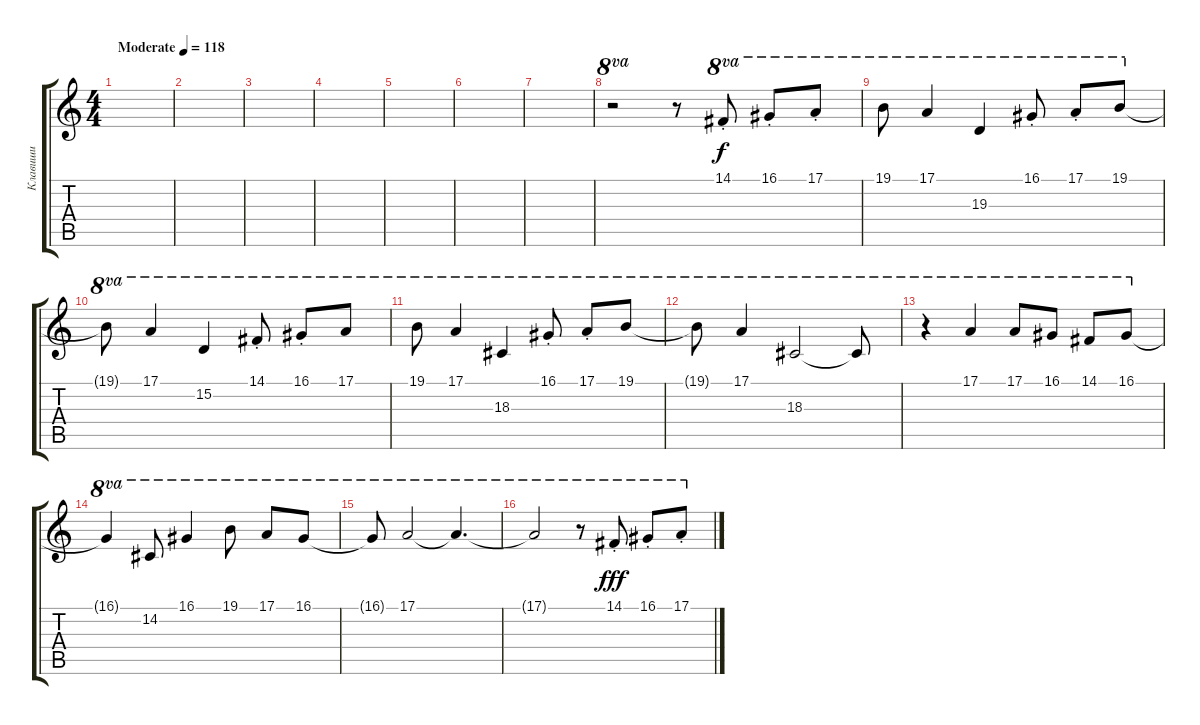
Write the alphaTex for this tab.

\track ("Клавиши" "Клавиши") {instrument synthbrass1}
\staff {score tabs}
\tuning (E4 B3 G3 D3 A2 E2) {hide}
\ts (4 4)
\tempo (118 "Moderate")
\clef g2
\ks c
|
|
|
|
|
|
|
r.2{ot 8va} r.8 14.1{st}.8{ot 8va} 16.1{st}.8{ot 8va} 17.1{st}.8{ot 8va} |
19.1.8{ot 8va} 17.1.4{ot 8va} 19.3.4{ot 8va} 16.1{st}.8{ot 8va} 17.1{st}.8{ot 8va} 19.1.8{ot 8va} |
19.1{t}.8{ot 8va} 17.1.4{ot 8va} 15.2.4{ot 8va} 14.1{st}.8{ot 8va} 16.1{st}.8{ot 8va} 17.1.8{ot 8va} |
19.1.8{ot 8va} 17.1.4{ot 8va} 18.3.4{ot 8va} 16.1{st}.8{ot 8va} 17.1{st}.8{ot 8va} 19.1.8{ot 8va} |
19.1{t}.8{ot 8va} 17.1.4{ot 8va} 18.3.2{ot 8va} 18.3{t}.8{ot 8va} |
r.4{ot 8va} 17.1.4{ot 8va} 17.1.8{ot 8va} 16.1.8{ot 8va} 14.1.8{ot 8va} 16.1.8{ot 8va} |
16.1{t}.4{ot 8va} 14.2.8{ot 8va} 16.1.4{ot 8va} 19.1.8{ot 8va} 17.1.8{ot 8va} 16.1.8{ot 8va} |
16.1{t}.8{ot 8va} 17.1.2{ot 8va} 17.1{t}.4{d ot 8va} |
17.1{t}.2{ot 8va dy f} r.8{ot 8va} 14.1{st}.8{ot 8va dy fff} 16.1{st}.8{ot 8va} 17.1{st}.8{ot 8va}
